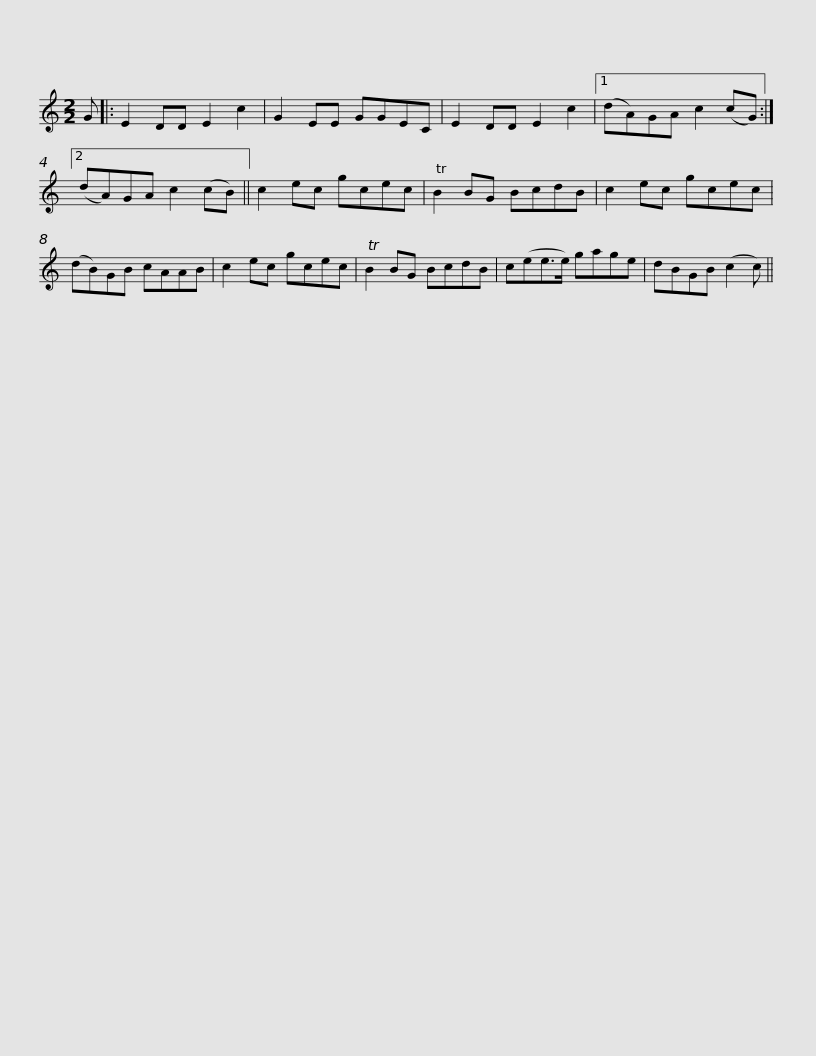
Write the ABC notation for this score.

X:1
L:1/8
M:2/2
I:linebreak $
K:C
V:1 treble
V:1
 G |: E2 DD E2 c2 | G2 EE GGEC | E2 DD E2 c2 |1 (dA)GA c2 (cG) :|2 %5
 (dA)GA c2 (cB) || c2 ec gcec |$ TB2 BG BcdB | c2 ec gcec | (dB)GB cAAB | %10
 c2 ec gcec | TB2 BG BcdB | c(ee>e) gage |$ dBGB (c2 c) || %14
